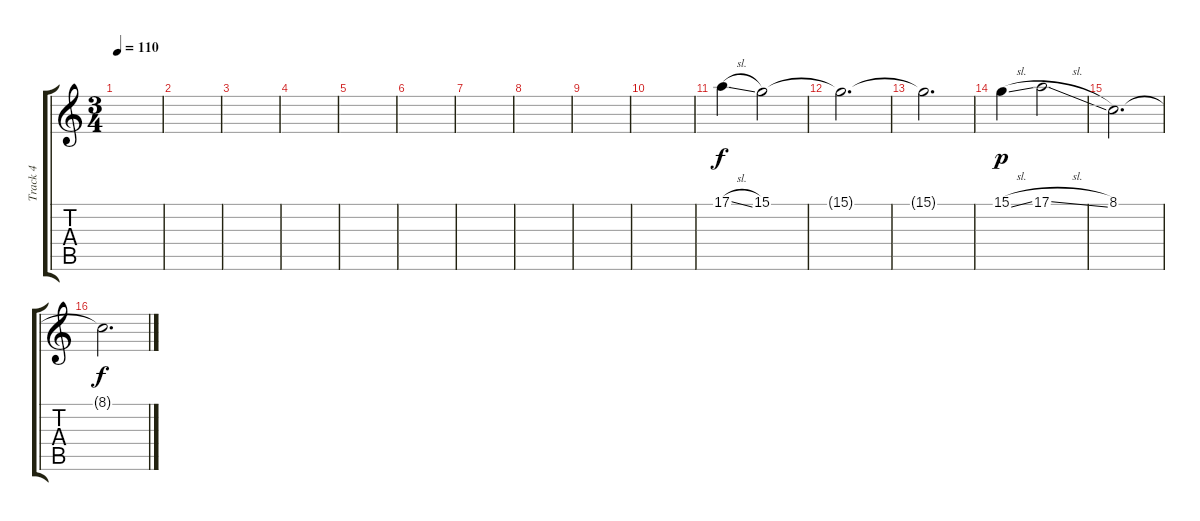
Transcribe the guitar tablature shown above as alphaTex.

\track ("Track 4" "Track 4") {instrument pad5bowed}
\staff {score tabs}
\tuning (E4 B3 G3 D3 A2 E2) {hide}
\ts (3 4)
\tempo 110
\clef g2
\ks c
|
|
|
|
|
|
|
|
|
|
17.1{sl}.4 15.1.2 |
15.1{t}.2{d dy f} |
15.1{t}.2{d} |
15.1{sl}.4{dy p} 17.1{sl}.2 |
8.1.2{d} |
8.1{t}.2{d dy f volume 0}
